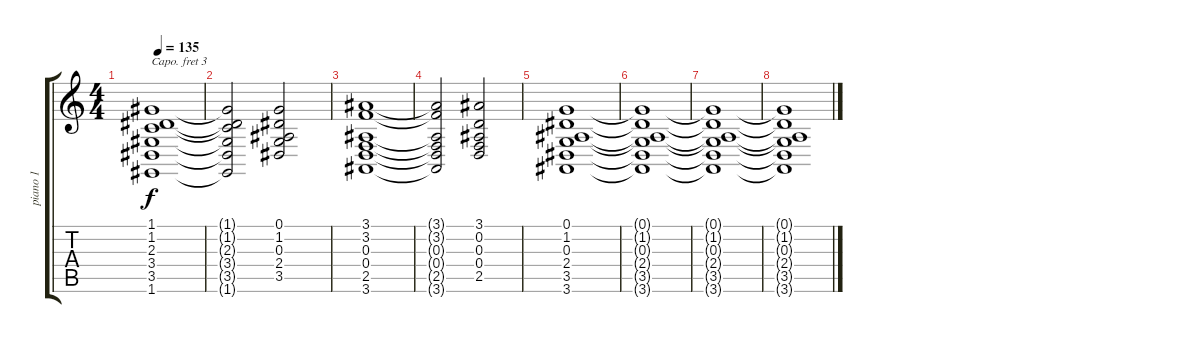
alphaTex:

\track ("piano 1" "piano 1") {instrument brightacousticpiano}
\staff {score tabs}
\capo 3
\tuning (E4 B3 G3 D3 A2 E2) {hide}
\ts (4 4)
\tempo 135
\clef g2
\ks c
(1.1 1.2 2.3 3.4 3.5 1.6).1{dy f} |
(1.1{t} 1.2{t} 2.3{t} 3.4{t} 3.5{t} 1.6{t}).2 (0.1 1.2 0.3 2.4 3.5).2 |
(3.1 3.2 0.3 0.4 2.5 3.6).1 |
(3.1{t} 3.2{t} 0.3{t} 0.4{t} 2.5{t} 3.6{t}).2 (3.1 0.2 0.3 0.4 2.5).2 |
(0.1 1.2 0.3 2.4 3.5 3.6).1 |
(0.1{t} 1.2{t} 0.3{t} 2.4{t} 3.5{t} 3.6{t}).1 |
(0.1{t} 1.2{t} 0.3{t} 2.4{t} 3.5{t} 3.6{t}).1 |
(0.1{t} 1.2{t} 0.3{t} 2.4{t} 3.5{t} 3.6{t}).1
